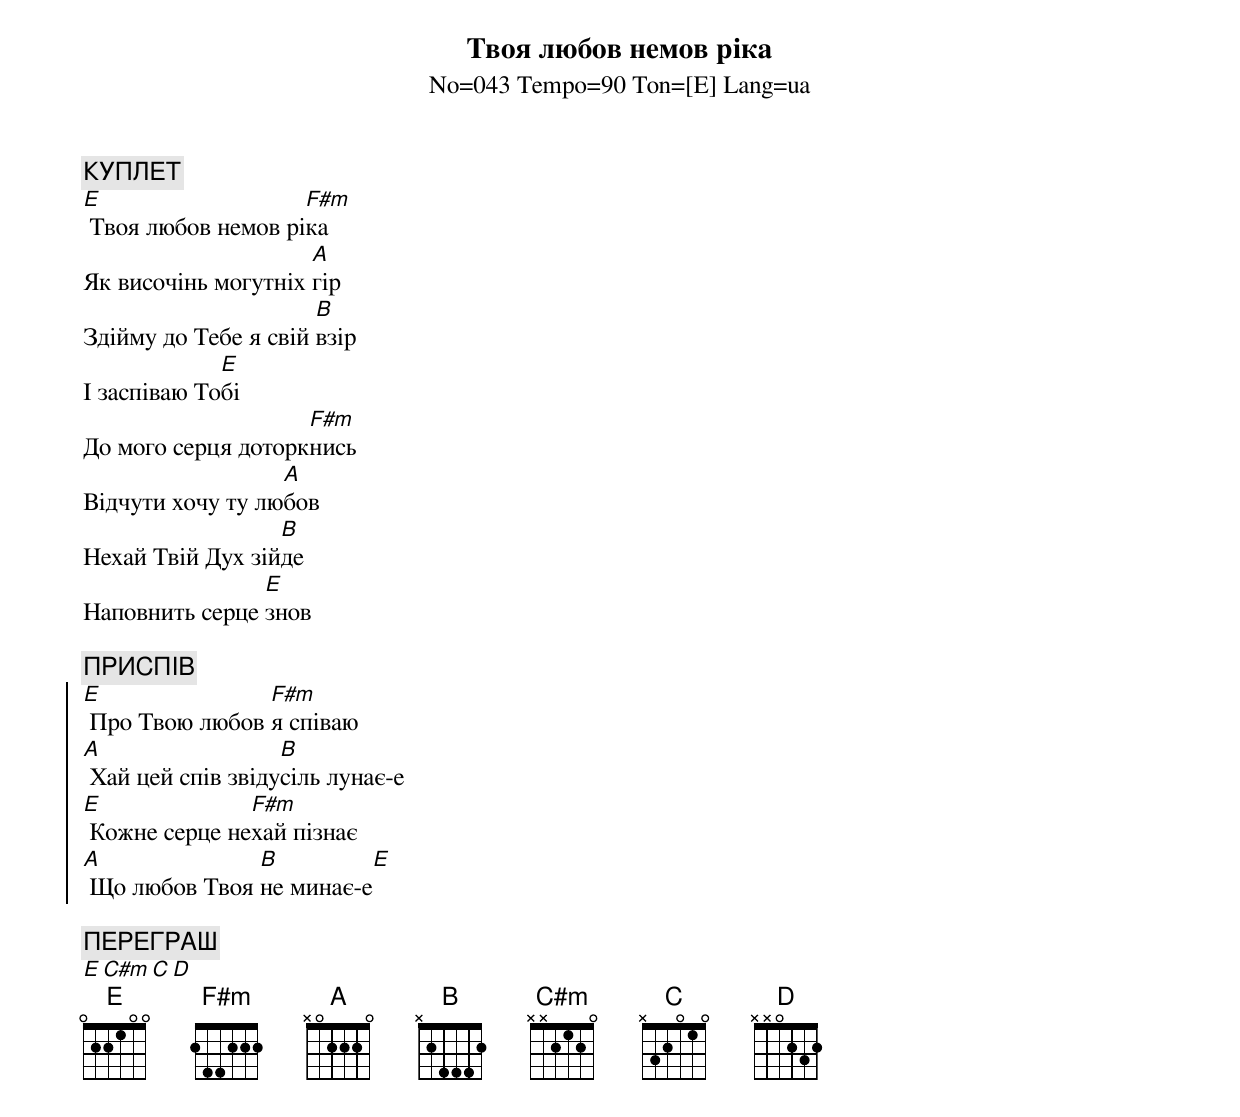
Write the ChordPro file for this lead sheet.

{title:Твоя любов немов ріка}
{subtitle:No=043 Tempo=90 Ton=[E] Lang=ua}

{c: КУПЛЕТ}
[E] Твоя любов немов рі[F#m]ка
Як височінь могутніх [A]гір
Здійму до Тебе я свій [B]взір
І заспіваю То[E]бі
До мого серця доторк[F#m]нись
Відчути хочу ту лю[A]бов
Нехай Твій Дух зій[B]де
Наповнить серце [E]знов

{c: ПРИСПІВ}
{soc}
[E] Про Твою любов [F#m]я співаю
[A] Хай цей спів звіду[B]сіль лунає-е
[E] Кожне серце не[F#m]хай пізнає
[A] Що любов Твоя [B]не минає-е[E]
{eoc}

{c: ПЕРЕГРАШ}
[E][C#m][C][D]
